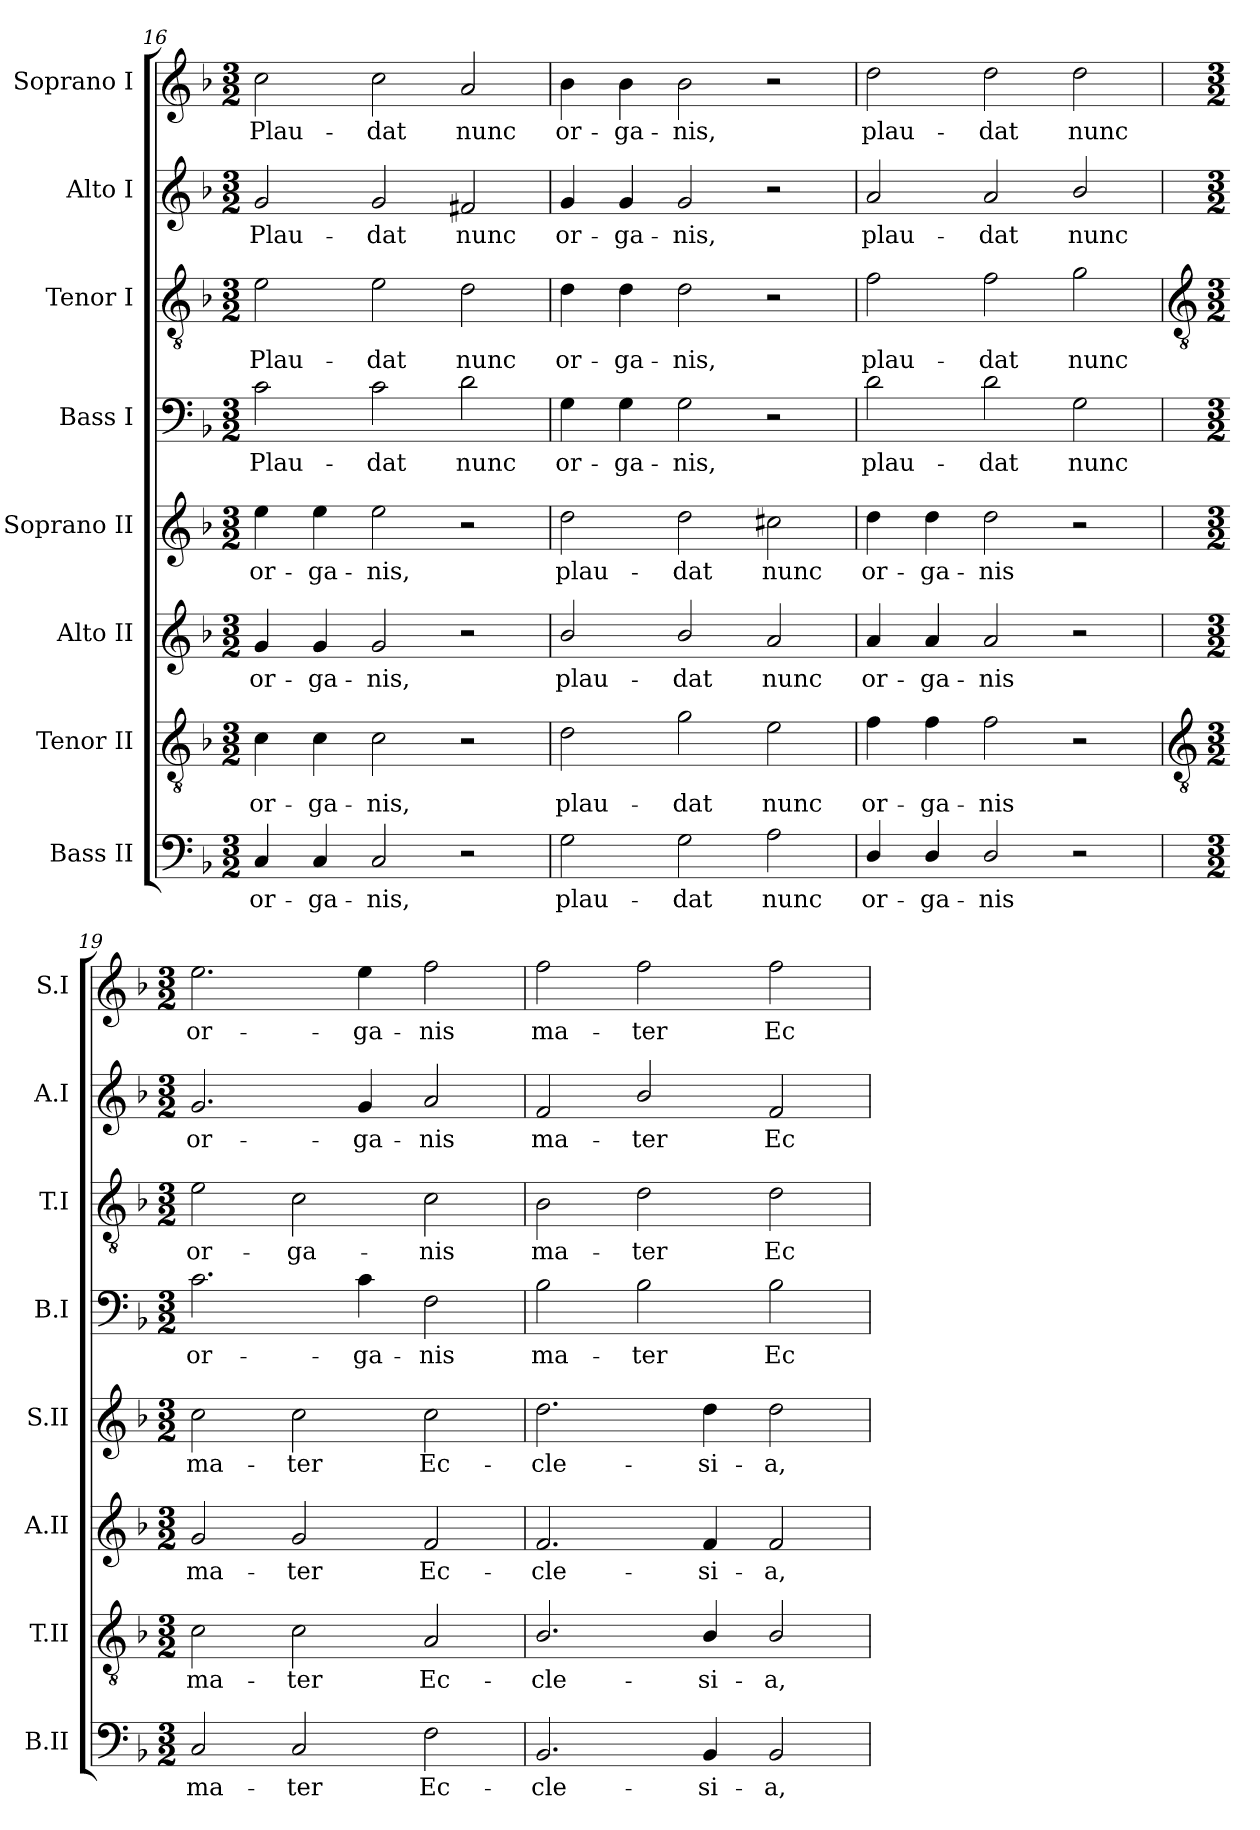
**kern	**text	**kern	**text	**kern	**text	**kern	**text	**kern	**text	**kern	**text	**kern	**text	**kern	**text
*part8	*part8	*part7	*part7	*part6	*part6	*part5	*part5	*part4	*part4	*part3	*part3	*part2	*part2	*part1	*part1
*staff8	*staff8	*staff7	*staff7	*staff6	*staff6	*staff5	*staff5	*staff4	*staff4	*staff3	*staff3	*staff2	*staff2	*staff1	*staff1
*I"Bass II	*	*I"Tenor II	*	*I"Alto II	*	*I"Soprano II	*	*I"Bass I	*	*I"Tenor I	*	*I"Alto I	*	*I"Soprano I	*
*I'B.II	*	*I'T.II	*	*I'A.II	*	*I'S.II	*	*I'B.I	*	*I'T.I	*	*I'A.I	*	*I'S.I	*
*clefF4	*	*clefGv2	*	*clefG2	*	*clefG2	*	*clefF4	*	*clefGv2	*	*clefG2	*	*clefG2	*
*k[b-]	*	*k[b-]	*	*k[b-]	*	*k[b-]	*	*k[b-]	*	*k[b-]	*	*k[b-]	*	*k[b-]	*
*F:	*	*F:	*	*F:	*	*F:	*	*F:	*	*F:	*	*F:	*	*F:	*
*M3/2	*	*M3/2	*	*M3/2	*	*M3/2	*	*M3/2	*	*M3/2	*	*M3/2	*	*M3/2	*
=16	=16	=16	=16	=16	=16	=16	=16	=16	=16	=16	=16	=16	=16	=16	=16
!	!LO:LY:b	!	!LO:LY:b	!	!LO:LY:b	!	!LO:LY:b	!	!LO:LY:b	!	!LO:LY:b	!	!LO:LY:b	!	!LO:LY:b
4C	or-	4c	or-	4g	or-	4ee	or-	2c	Plau-	2e	Plau-	2g	Plau-	2cc	Plau-
!	!LO:LY:b	!	!LO:LY:b	!	!LO:LY:b	!	!LO:LY:b	!	!	!	!	!	!	!	!
4C	-ga-	4c	-ga-	4g	-ga-	4ee	-ga-	.	.	.	.	.	.	.	.
!	!LO:LY:b	!	!LO:LY:b	!	!LO:LY:b	!	!LO:LY:b	!	!LO:LY:b	!	!LO:LY:b	!	!LO:LY:b	!	!LO:LY:b
2C	-nis,	2c	-nis,	2g	-nis,	2ee	-nis,	2c	-dat	2e	-dat	2g	-dat	2cc	-dat
!	!	!	!	!	!	!	!	!	!LO:LY:b	!	!LO:LY:b	!	!LO:LY:b	!	!LO:LY:b
2r	.	2r	.	2r	.	2r	.	2d	nunc	2d	nunc	2f#X	nunc	2a	nunc
=17	=17	=17	=17	=17	=17	=17	=17	=17	=17	=17	=17	=17	=17	=17	=17
!	!LO:LY:b	!	!LO:LY:b	!	!LO:LY:b	!	!LO:LY:b	!	!LO:LY:b	!	!LO:LY:b	!	!LO:LY:b	!	!LO:LY:b
2G	plau-	2d	plau-	2b-/	plau-	2dd	plau-	4G	or-	4d	or-	4g	or-	4b-	or-
!	!	!	!	!	!	!	!	!	!LO:LY:b	!	!LO:LY:b	!	!LO:LY:b	!	!LO:LY:b
.	.	.	.	.	.	.	.	4G	-ga-	4d	-ga-	4g	-ga-	4b-	-ga-
!	!LO:LY:b	!	!LO:LY:b	!	!LO:LY:b	!	!LO:LY:b	!	!LO:LY:b	!	!LO:LY:b	!	!LO:LY:b	!	!LO:LY:b
2G	-dat	2g	-dat	2b-/	-dat	2dd	-dat	2G	-nis,	2d	-nis,	2g	-nis,	2b-	-nis,
!	!LO:LY:b	!	!LO:LY:b	!	!LO:LY:b	!	!LO:LY:b	!	!	!	!	!	!	!	!
2A	nunc	2e	nunc	2a	nunc	2cc#X	nunc	2r	.	2r	.	2r	.	2r	.
=18	=18	=18	=18	=18	=18	=18	=18	=18	=18	=18	=18	=18	=18	=18	=18
!	!LO:LY:b	!	!LO:LY:b	!	!LO:LY:b	!	!LO:LY:b	!	!LO:LY:b	!	!LO:LY:b	!	!LO:LY:b	!	!LO:LY:b
4D/	or-	4f	or-	4a	or-	4dd	or-	2d	plau-	2f	plau-	2a	plau-	2dd	plau-
!	!LO:LY:b	!	!LO:LY:b	!	!LO:LY:b	!	!LO:LY:b	!	!	!	!	!	!	!	!
4D/	-ga-	4f	-ga-	4a	-ga-	4dd	-ga-	.	.	.	.	.	.	.	.
!	!LO:LY:b	!	!LO:LY:b	!	!LO:LY:b	!	!LO:LY:b	!	!LO:LY:b	!	!LO:LY:b	!	!LO:LY:b	!	!LO:LY:b
2D/	-nis	2f	-nis	2a	-nis	2dd	-nis	2d	-dat	2f	-dat	2a	-dat	2dd	-dat
!	!	!	!	!	!	!	!	!	!LO:LY:b	!	!LO:LY:b	!	!LO:LY:b	!	!LO:LY:b
2r	.	2r	.	2r	.	2r	.	2G	nunc	2g	nunc	2b-/	nunc	2dd	nunc
!!LO:LB:g=z
=19	=19	=19	=19	=19	=19	=19	=19	=19	=19	=19	=19	=19	=19	=19	=19
*	*	*clefGv2	*	*	*	*	*	*	*	*clefGv2	*	*	*	*	*
*M3/2	*	*M3/2	*	*M3/2	*	*M3/2	*	*M3/2	*	*M3/2	*	*M3/2	*	*M3/2	*
!	!LO:LY:b	!	!LO:LY:b	!	!LO:LY:b	!	!LO:LY:b	!	!LO:LY:b	!	!LO:LY:b	!	!LO:LY:b	!	!LO:LY:b
2C	ma-	2c	ma-	2g	ma-	2cc	ma-	2.c	or-	2e	or-	2.g	or-	2.ee	or-
!	!LO:LY:b	!	!LO:LY:b	!	!LO:LY:b	!	!LO:LY:b	!	!	!	!LO:LY:b	!	!	!	!
2C	-ter	2c	-ter	2g	-ter	2cc	-ter	.	.	2c	-ga-	.	.	.	.
!	!	!	!	!	!	!	!	!	!LO:LY:b	!	!	!	!LO:LY:b	!	!LO:LY:b
.	.	.	.	.	.	.	.	4c	-ga-	.	.	4g	-ga-	4ee	-ga-
!	!LO:LY:b	!	!LO:LY:b	!	!LO:LY:b	!	!LO:LY:b	!	!LO:LY:b	!	!LO:LY:b	!	!LO:LY:b	!	!LO:LY:b
2F	Ec-	2A	Ec-	2f	Ec-	2cc	Ec-	2F	-nis	2c	-nis	2a	-nis	2ff	-nis
=20	=20	=20	=20	=20	=20	=20	=20	=20	=20	=20	=20	=20	=20	=20	=20
!	!LO:LY:b	!	!LO:LY:b	!	!LO:LY:b	!	!LO:LY:b	!	!LO:LY:b	!	!LO:LY:b	!	!LO:LY:b	!	!LO:LY:b
2.BB-	-cle-	2.B-/	-cle-	2.f	-cle-	2.dd	-cle-	2B-	ma-	2B-	ma-	2f	ma-	2ff	ma-
!	!	!	!	!	!	!	!	!	!LO:LY:b	!	!LO:LY:b	!	!LO:LY:b	!	!LO:LY:b
.	.	.	.	.	.	.	.	2B-	-ter	2d	-ter	2b-/	-ter	2ff	-ter
!	!LO:LY:b	!	!LO:LY:b	!	!LO:LY:b	!	!LO:LY:b	!	!	!	!	!	!	!	!
4BB-	-si-	4B-/	-si-	4f	-si-	4dd	-si-	.	.	.	.	.	.	.	.
!	!LO:LY:b	!	!LO:LY:b	!	!LO:LY:b	!	!LO:LY:b	!	!LO:LY:b	!	!LO:LY:b	!	!LO:LY:b	!	!LO:LY:b
2BB-	-a,	2B-/	-a,	2f	-a,	2dd	-a,	2B-	Ec-	2d	Ec-	2f	Ec-	2ff	Ec-
=	=	=	=	=	=	=	=	=	=	=	=	=	=	=	=
*-	*-	*-	*-	*-	*-	*-	*-	*-	*-	*-	*-	*-	*-	*-	*-
